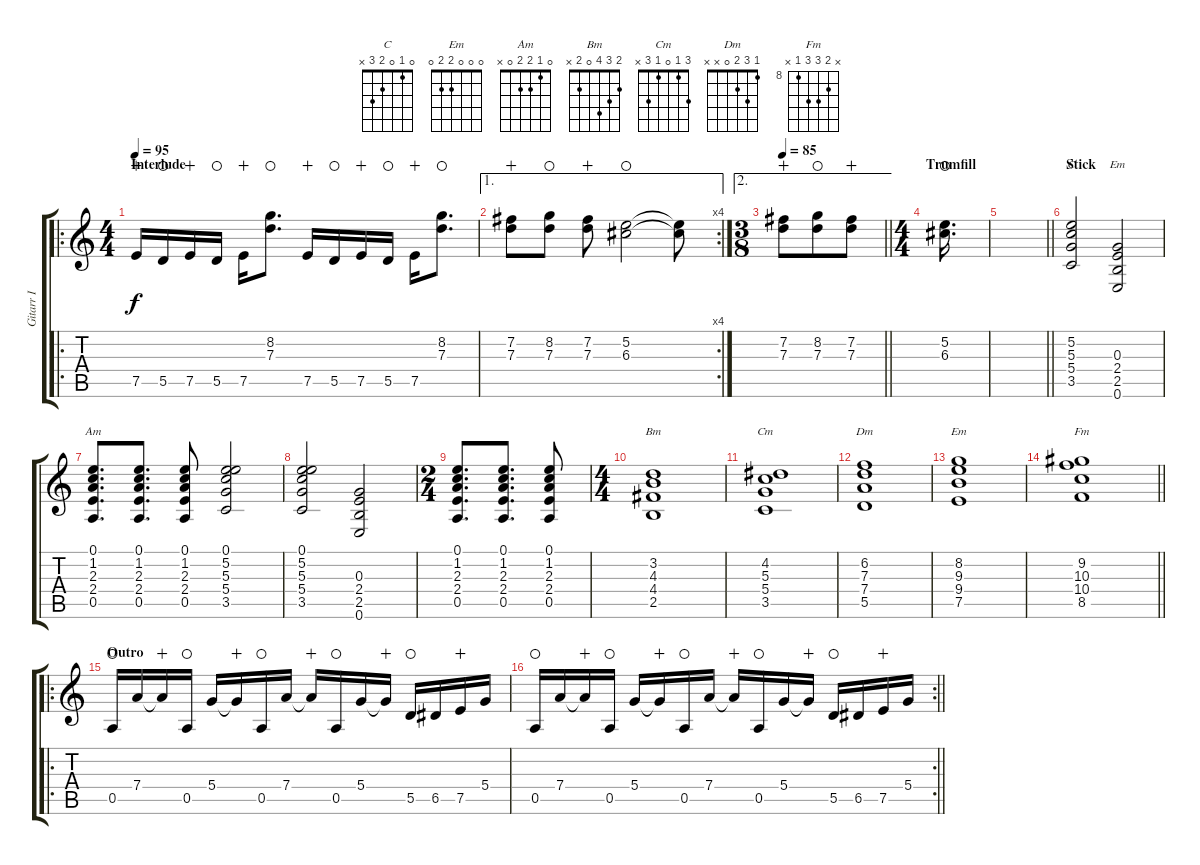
\track ("Gitarr I" "Gitarr I") {instrument distortionguitar}
\staff {score tabs}
\tuning (E4 B3 G3 D3 A2 E2) {hide}
\chord ("C" 0 1 0 2 3 x)
\chord ("Em" x x 0 2 2 0)
\chord ("Am" 0 1 2 2 0 x)
\chord ("Bm" 2 3 4 0 2 x)
\chord ("Cm" 3 1 0 1 3 x)
\chord ("Dm" 1 3 2 0 x x)
\chord ("Em" 0 0 0 2 2 0)
\chord ("Fm" x 9 10 10 8 x) {firstfret 8}
\ro
\ts (4 4)
\section ("" "Interlude")
\tempo 95
\clef g2
\ks c
7.5.16{dy f wahc} 5.5.16{waho} 7.5.16{wahc} 5.5.16{waho} 7.5.16{wahc} (8.2 7.3).8{d waho} 7.5.16{wahc} 5.5.16{waho} 7.5.16{wahc} 5.5.16{waho} 7.5.16{wahc} (8.2 7.3).8{d waho} |
\ae 1
\rc 4
(7.2 7.3).8{wahc} (8.2 7.3).8{waho} (7.2 7.3).8{wahc} (5.2 6.3).2{waho} (5.2{t} 6.3{t}).8 |
\ae 2
\ts (3 8)
\tempo 85
\barLineRight lightlight
(7.2 7.3).8{wahc} (8.2 7.3).8{waho} (7.2 7.3).8{wahc} |
\ts (4 4)
\section ("" "Trumfill")
(5.2 6.3).16{d waho} |
\barLineRight lightlight
|
\section ("" "Stick")
(5.2 5.3 5.4 3.5).2{ch "C"} (0.3 2.4 2.5 0.6).2{ch "Em"} |
(0.1 1.2 2.3 2.4 0.5).8{d ch "Am"} (0.1 1.2 2.3 2.4 0.5).8{d} (0.1 1.2 2.3 2.4 0.5).8 (0.1 5.2 5.3 5.4 3.5).2 |
(0.1 5.2 5.3 5.4 3.5).2 (0.3 2.4 2.5 0.6).2 |
\ts (2 4)
(0.1 1.2 2.3 2.4 0.5).8{d} (0.1 1.2 2.3 2.4 0.5).8{d} (0.1 1.2 2.3 2.4 0.5).8 |
\ts (4 4)
(3.2 4.3 4.4 2.5).1{ch "Bm"} |
(4.2 5.3 5.4 3.5).1{ch "Cm"} |
(6.2 7.3 7.4 5.5).1{ch "Dm"} |
(8.2 9.3 9.4 7.5).1{ch "Em"} |
\barLineRight lightlight
(9.2 10.3 10.4 8.5).1{ch "Fm"} |
\ro
\section ("" "Outro")
0.5.16{waho} 7.4.16 7.4{t}.16{wahc} 0.5.16{waho} 5.4.16 5.4{t}.16{wahc} 0.5.16{waho} 7.4.16 7.4{t}.16{wahc} 0.5.16{waho} 5.4.16 5.4{t}.16{wahc} 5.5.16{waho} 6.5.16 7.5.16{wahc} 5.4.16 |
\rc 2
\barLineRight lightlight
0.5.16{waho} 7.4.16 7.4{t}.16{wahc} 0.5.16{waho} 5.4.16 5.4{t}.16{wahc} 0.5.16{waho} 7.4.16 7.4{t}.16{wahc} 0.5.16{waho} 5.4.16 5.4{t}.16{wahc} 5.5.16{waho} 6.5.16 7.5.16{wahc} 5.4.16
